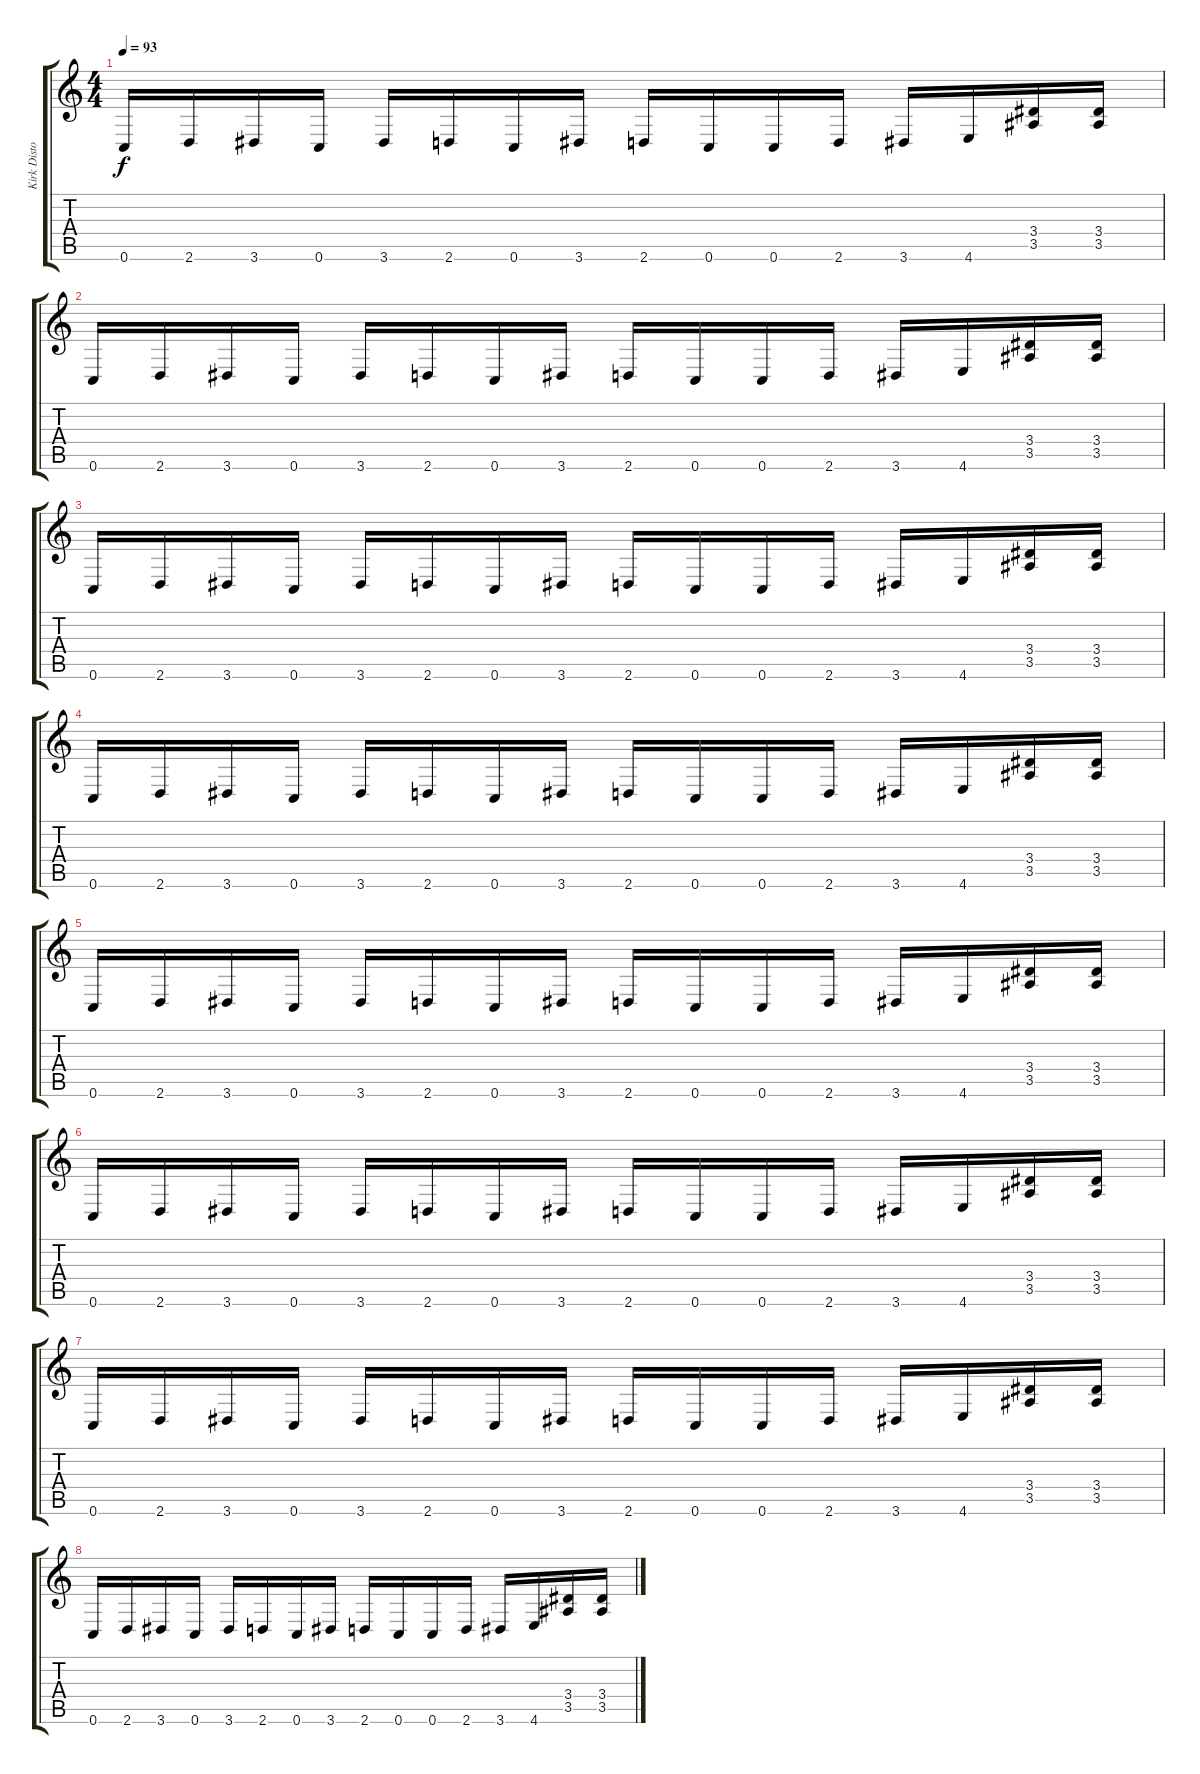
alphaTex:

\track ("Kirk Distortion" "Kirk Disto") {instrument distortionguitar}
\staff {score tabs}
\tuning (D4 A3 F3 C3 G2 C2) {hide}
\ts (4 4)
\tempo 93
\clef g2
\ks c
0.6.16{dy f} 2.6.16 3.6.16 0.6.16 3.6.16 2.6.16 0.6.16 3.6.16 2.6.16 0.6.16 0.6.16 2.6.16 3.6.16 4.6.16 (3.4 3.5).16 (3.4 3.5).16 |
0.6.16 2.6.16 3.6.16 0.6.16 3.6.16 2.6.16 0.6.16 3.6.16 2.6.16 0.6.16 0.6.16 2.6.16 3.6.16 4.6.16 (3.4 3.5).16 (3.4 3.5).16 |
0.6.16 2.6.16 3.6.16 0.6.16 3.6.16 2.6.16 0.6.16 3.6.16 2.6.16 0.6.16 0.6.16 2.6.16 3.6.16 4.6.16 (3.4 3.5).16 (3.4 3.5).16 |
0.6.16 2.6.16 3.6.16 0.6.16 3.6.16 2.6.16 0.6.16 3.6.16 2.6.16 0.6.16 0.6.16 2.6.16 3.6.16 4.6.16 (3.4 3.5).16 (3.4 3.5).16 |
0.6.16 2.6.16 3.6.16 0.6.16 3.6.16 2.6.16 0.6.16 3.6.16 2.6.16 0.6.16 0.6.16 2.6.16 3.6.16 4.6.16 (3.4 3.5).16 (3.4 3.5).16 |
0.6.16 2.6.16 3.6.16 0.6.16 3.6.16 2.6.16 0.6.16 3.6.16 2.6.16 0.6.16 0.6.16 2.6.16 3.6.16 4.6.16 (3.4 3.5).16 (3.4 3.5).16 |
0.6.16 2.6.16 3.6.16 0.6.16 3.6.16 2.6.16 0.6.16 3.6.16 2.6.16 0.6.16 0.6.16 2.6.16 3.6.16 4.6.16 (3.4 3.5).16 (3.4 3.5).16 |
0.6.16 2.6.16 3.6.16 0.6.16 3.6.16 2.6.16 0.6.16 3.6.16 2.6.16 0.6.16 0.6.16 2.6.16 3.6.16 4.6.16 (3.4 3.5).16 (3.4 3.5).16
